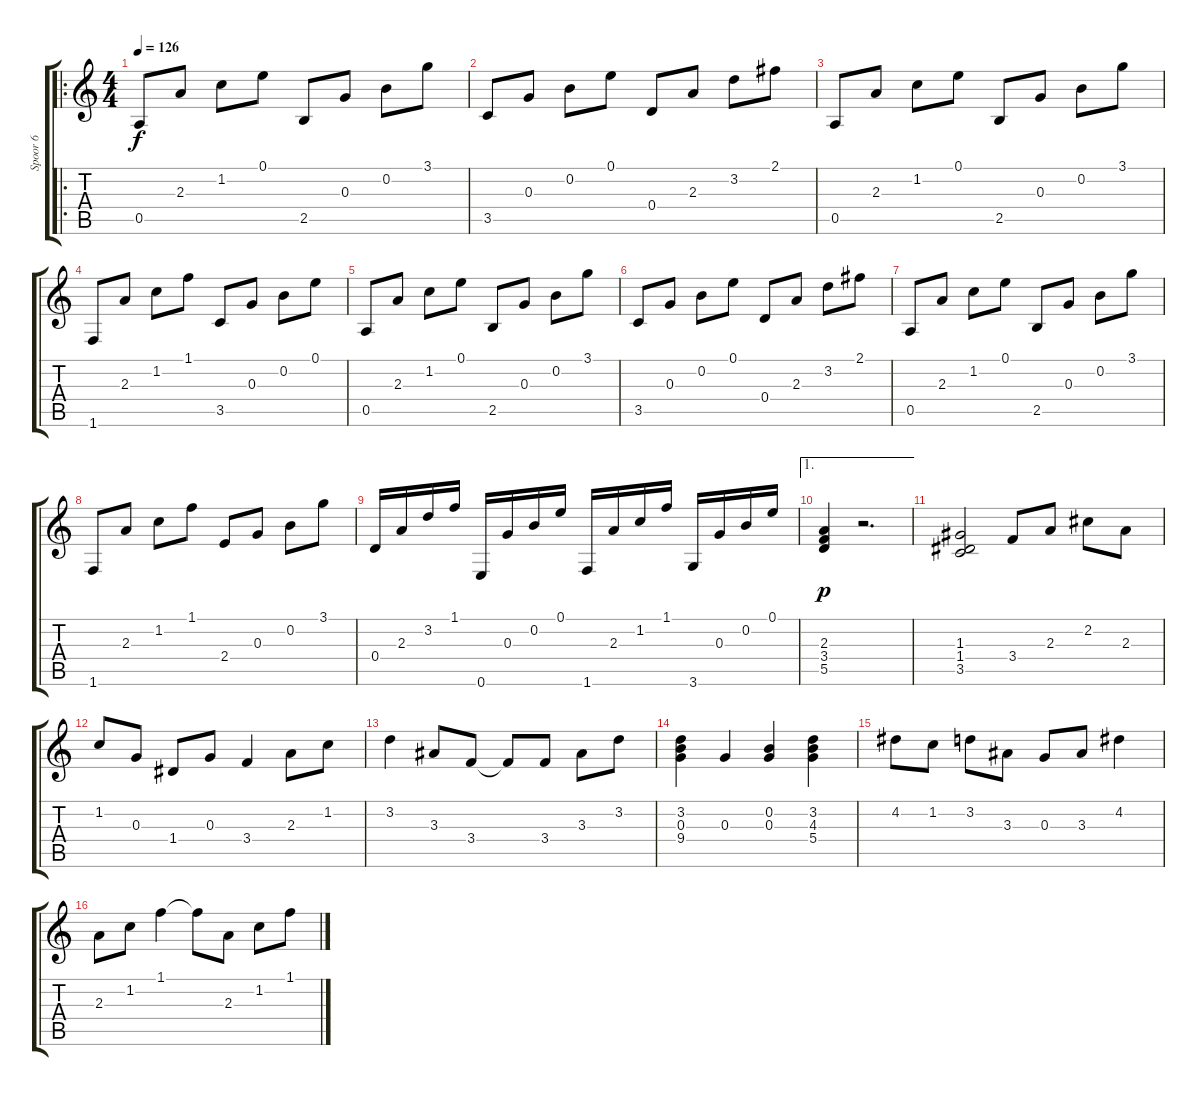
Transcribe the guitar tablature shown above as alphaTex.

\track ("Spoor 6" "Spoor 6") {instrument electricguitarmuted}
\staff {score tabs}
\tuning (E4 B3 G3 D3 A2 E2) {hide}
\ro
\ts (4 4)
\tempo 126
\clef g2
\ks c
0.5.8{dy f} 2.3.8 1.2.8 0.1.8 2.5.8 0.3.8 0.2.8 3.1.8 |
3.5.8 0.3.8 0.2.8 0.1.8 0.4.8 2.3.8 3.2.8 2.1.8 |
0.5.8 2.3.8 1.2.8 0.1.8 2.5.8 0.3.8 0.2.8 3.1.8 |
1.6.8 2.3.8 1.2.8 1.1.8 3.5.8 0.3.8 0.2.8 0.1.8 |
0.5.8 2.3.8 1.2.8 0.1.8 2.5.8 0.3.8 0.2.8 3.1.8 |
3.5.8 0.3.8 0.2.8 0.1.8 0.4.8 2.3.8 3.2.8 2.1.8 |
0.5.8 2.3.8 1.2.8 0.1.8 2.5.8 0.3.8 0.2.8 3.1.8 |
1.6.8 2.3.8 1.2.8 1.1.8 2.4.8 0.3.8 0.2.8 3.1.8 |
0.4.16 2.3.16 3.2.16 1.1.16 0.6.16 0.3.16 0.2.16 0.1.16 1.6.16 2.3.16 1.2.16 1.1.16 3.6.16 0.3.16 0.2.16 0.1.16 |
\ae 1
(2.3 3.4 5.5).4{dy p} r.2{d} |
(1.3 1.4 3.5).2 3.4.8 2.3.8 2.2.8 2.3.8 |
1.2.8 0.3.8 1.4.8 0.3.8 3.4.4 2.3.8 1.2.8 |
3.2.4 3.3.8 3.4.8 3.4{t}.8 3.4.8 3.3.8 3.2.8 |
(3.2 0.3 9.4).4 0.3.4 (0.2 0.3).4 (3.2 4.3 5.4).4 |
4.2.8 1.2.8 3.2.8 3.3.8 0.3.8 3.3.8 4.2.4 |
2.3.8 1.2.8 1.1.4 1.1{t}.8 2.3.8 1.2.8 1.1.8
